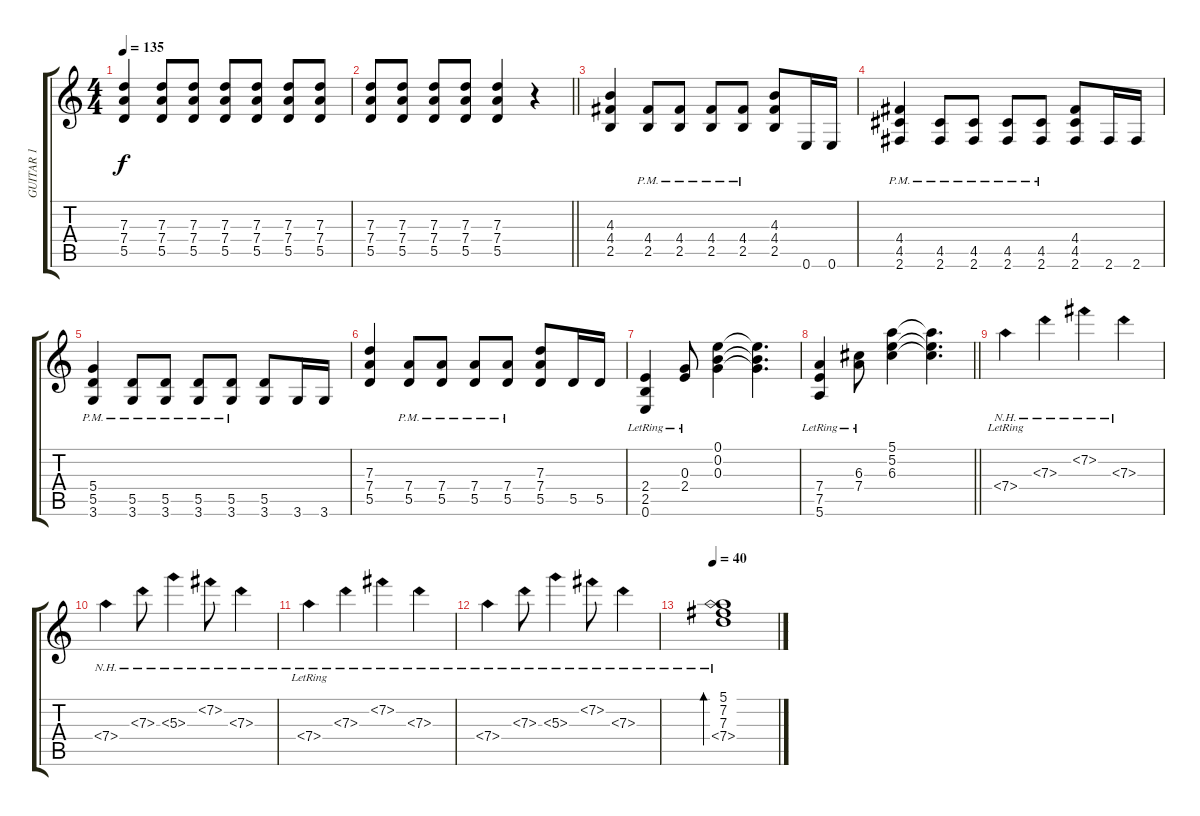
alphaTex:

\track ("GUITAR 1" "GUITAR 1") {instrument acousticguitarsteel}
\staff {score tabs}
\tuning (E4 B3 G3 D3 A2 E2) {hide}
\ts (4 4)
\tempo 135
\clef g2
\ks c
(7.3 7.4 5.5).4{dy f} (7.3 7.4 5.5).8 (7.3 7.4 5.5).8 (7.3 7.4 5.5).8 (7.3 7.4 5.5).8 (7.3 7.4 5.5).8 (7.3 7.4 5.5).8 |
\barLineRight lightlight
(7.3 7.4 5.5).8 (7.3 7.4 5.5).8 (7.3 7.4 5.5).8 (7.3 7.4 5.5).8 (7.3 7.4 5.5).4 r.4 |
(4.3 4.4 2.5).4{volume 9 instrument distortionguitar} (4.4{pm} 2.5{pm}).8 (4.4{pm} 2.5{pm}).8 (4.4{pm} 2.5{pm}).8 (4.4{pm} 2.5{pm}).8 (4.3 4.4 2.5).8 0.6.16 0.6.16 |
(4.4 4.5 2.6{pm}).4 (4.5{pm} 2.6{pm}).8 (4.5{pm} 2.6{pm}).8 (4.5{pm} 2.6{pm}).8 (4.5{pm} 2.6{pm}).8 (4.4 4.5 2.6).8 2.6.16 2.6.16 |
(5.4 5.5 3.6{pm}).4 (5.5{pm} 3.6{pm}).8 (5.5{pm} 3.6{pm}).8 (5.5{pm} 3.6{pm}).8 (5.5{pm} 3.6{pm}).8 (5.5 3.6).8 3.6.16 3.6.16 |
(7.3 7.4 5.5).4 (7.4{pm} 5.5{pm}).8 (7.4{pm} 5.5{pm}).8 (7.4{pm} 5.5{pm}).8 (7.4{pm} 5.5{pm}).8 (7.3 7.4 5.5).8 5.5.16 5.5.16 |
(2.4 2.5{lr} 0.6{lr}).4 (0.3 2.4{lr}).8 (0.1 0.2 0.3).4 (0.1{t} 0.2{t} 0.3{t}).4{d} |
\barLineRight lightlight
(7.4 7.5{lr} 5.6{lr}).4 (6.3 7.4{lr}).8 (5.1 5.2 6.3).4 (5.1{t} 5.2{t} 6.3{t}).4{d} |
7.4{nh lr}.4{volume 10 instrument acousticguitarsteel} 7.3{nh}.4 7.2{nh}.4 7.3{nh}.4 |
7.4{nh}.4 7.3{nh}.8 5.3{nh}.4 7.2{nh}.8 7.3{nh}.4 |
7.4{nh lr}.4 7.3{nh}.4 7.2{nh}.4 7.3{nh}.4 |
7.4{nh}.4 7.3{nh}.8 5.3{nh}.4 7.2{nh}.8 7.3{nh}.4 |
\tempo 40
(5.1 7.2 7.3 7.4{nh}).1{bd 120 instrument acousticguitarsteel}
